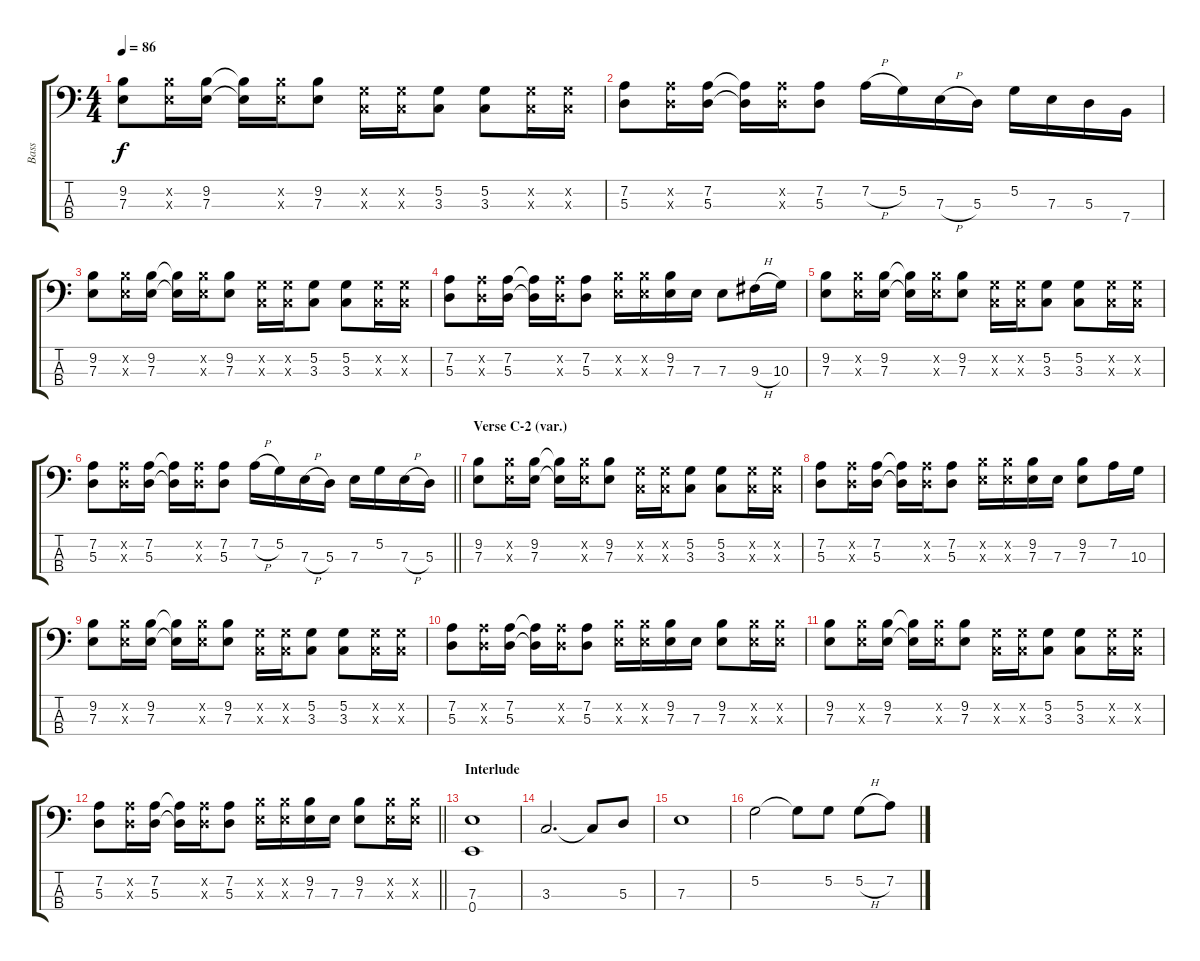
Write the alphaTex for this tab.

\track ("Bass" "Bass") {instrument electricbasspick}
\staff {score tabs}
\tuning (G2 D2 A1 E1) {hide}
\ts (4 4)
\tempo 86
\clef f4
\ks c
(9.2 7.3).8{dy f} (9.2{x} 7.3{x}).16 (9.2 7.3).16 (9.2{t} 7.3{t}).16 (9.2{x} 7.3{x}).16 (9.2 7.3).8 (5.2{x} 3.3{x}).16 (5.2{x} 3.3{x}).16 (5.2 3.3).8 (5.2 3.3).8 (5.2{x} 3.3{x}).16 (5.2{x} 3.3{x}).16 |
(7.2 5.3).8 (7.2{x} 5.3{x}).16 (7.2 5.3).16 (7.2{t} 5.3{t}).16 (7.2{x} 5.3{x}).16 (7.2 5.3).8 7.2{h}.16 5.2.16 7.3{h}.16 5.3.16 5.2.16 7.3.16 5.3.16 7.4.16 |
(9.2 7.3).8 (9.2{x} 7.3{x}).16 (9.2 7.3).16 (9.2{t} 7.3{t}).16 (9.2{x} 7.3{x}).16 (9.2 7.3).8 (5.2{x} 3.3{x}).16 (5.2{x} 3.3{x}).16 (5.2 3.3).8 (5.2 3.3).8 (5.2{x} 3.3{x}).16 (5.2{x} 3.3{x}).16 |
(7.2 5.3).8 (7.2{x} 5.3{x}).16 (7.2 5.3).16 (7.2{t} 5.3{t}).16 (7.2{x} 5.3{x}).16 (7.2 5.3).8 (9.2{x} 7.3{x}).16 (9.2{x} 7.3{x}).16 (9.2 7.3).16 7.3.16 7.3.8 9.3{h}.16 10.3.16 |
(9.2 7.3).8 (9.2{x} 7.3{x}).16 (9.2 7.3).16 (9.2{t} 7.3{t}).16 (9.2{x} 7.3{x}).16 (9.2 7.3).8 (5.2{x} 3.3{x}).16 (5.2{x} 3.3{x}).16 (5.2 3.3).8 (5.2 3.3).8 (5.2{x} 3.3{x}).16 (5.2{x} 3.3{x}).16 |
\barLineRight lightlight
(7.2 5.3).8 (7.2{x} 5.3{x}).16 (7.2 5.3).16 (7.2{t} 5.3{t}).16 (7.2{x} 5.3{x}).16 (7.2 5.3).8 7.2{h}.16 5.2.16 7.3{h}.16 5.3.16 7.3.16 5.2.16 7.3{h}.16 5.3.16 |
\section ("" "Verse C-2 (var.)")
(9.2 7.3).8 (9.2{x} 7.3{x}).16 (9.2 7.3).16 (9.2{t} 7.3{t}).16 (9.2{x} 7.3{x}).16 (9.2 7.3).8 (5.2{x} 3.3{x}).16 (5.2{x} 3.3{x}).16 (5.2 3.3).8 (5.2 3.3).8 (5.2{x} 3.3{x}).16 (5.2{x} 3.3{x}).16 |
(7.2 5.3).8 (7.2{x} 5.3{x}).16 (7.2 5.3).16 (7.2{t} 5.3{t}).16 (7.2{x} 5.3{x}).16 (7.2 5.3).8 (9.2{x} 7.3{x}).16 (9.2{x} 7.3{x}).16 (9.2 7.3).16 7.3.16 (9.2 7.3).8 7.2.16 10.3.16 |
(9.2 7.3).8 (9.2{x} 7.3{x}).16 (9.2 7.3).16 (9.2{t} 7.3{t}).16 (9.2{x} 7.3{x}).16 (9.2 7.3).8 (5.2{x} 3.3{x}).16 (5.2{x} 3.3{x}).16 (5.2 3.3).8 (5.2 3.3).8 (5.2{x} 3.3{x}).16 (5.2{x} 3.3{x}).16 |
(7.2 5.3).8 (7.2{x} 5.3{x}).16 (7.2 5.3).16 (7.2{t} 5.3{t}).16 (7.2{x} 5.3{x}).16 (7.2 5.3).8 (9.2{x} 7.3{x}).16 (9.2{x} 7.3{x}).16 (9.2 7.3).16 7.3.16 (9.2 7.3).8 (9.2{x} 7.3{x}).16 (9.2{x} 7.3{x}).16 |
(9.2 7.3).8 (9.2{x} 7.3{x}).16 (9.2 7.3).16 (9.2{t} 7.3{t}).16 (9.2{x} 7.3{x}).16 (9.2 7.3).8 (5.2{x} 3.3{x}).16 (5.2{x} 3.3{x}).16 (5.2 3.3).8 (5.2 3.3).8 (5.2{x} 3.3{x}).16 (5.2{x} 3.3{x}).16 |
\barLineRight lightlight
(7.2 5.3).8 (7.2{x} 5.3{x}).16 (7.2 5.3).16 (7.2{t} 5.3{t}).16 (7.2{x} 5.3{x}).16 (7.2 5.3).8 (9.2{x} 7.3{x}).16 (9.2{x} 7.3{x}).16 (9.2 7.3).16 7.3.16 (9.2 7.3).8 (9.2{x} 7.3{x}).16 (9.2{x} 7.3{x}).16 |
\section ("" "Interlude")
(7.3 0.4).1 |
3.3.2{d} 3.3{t}.8 5.3.8 |
7.3.1 |
5.2.2 5.2{t}.8 5.2.8 5.2{h}.8 7.2.8
